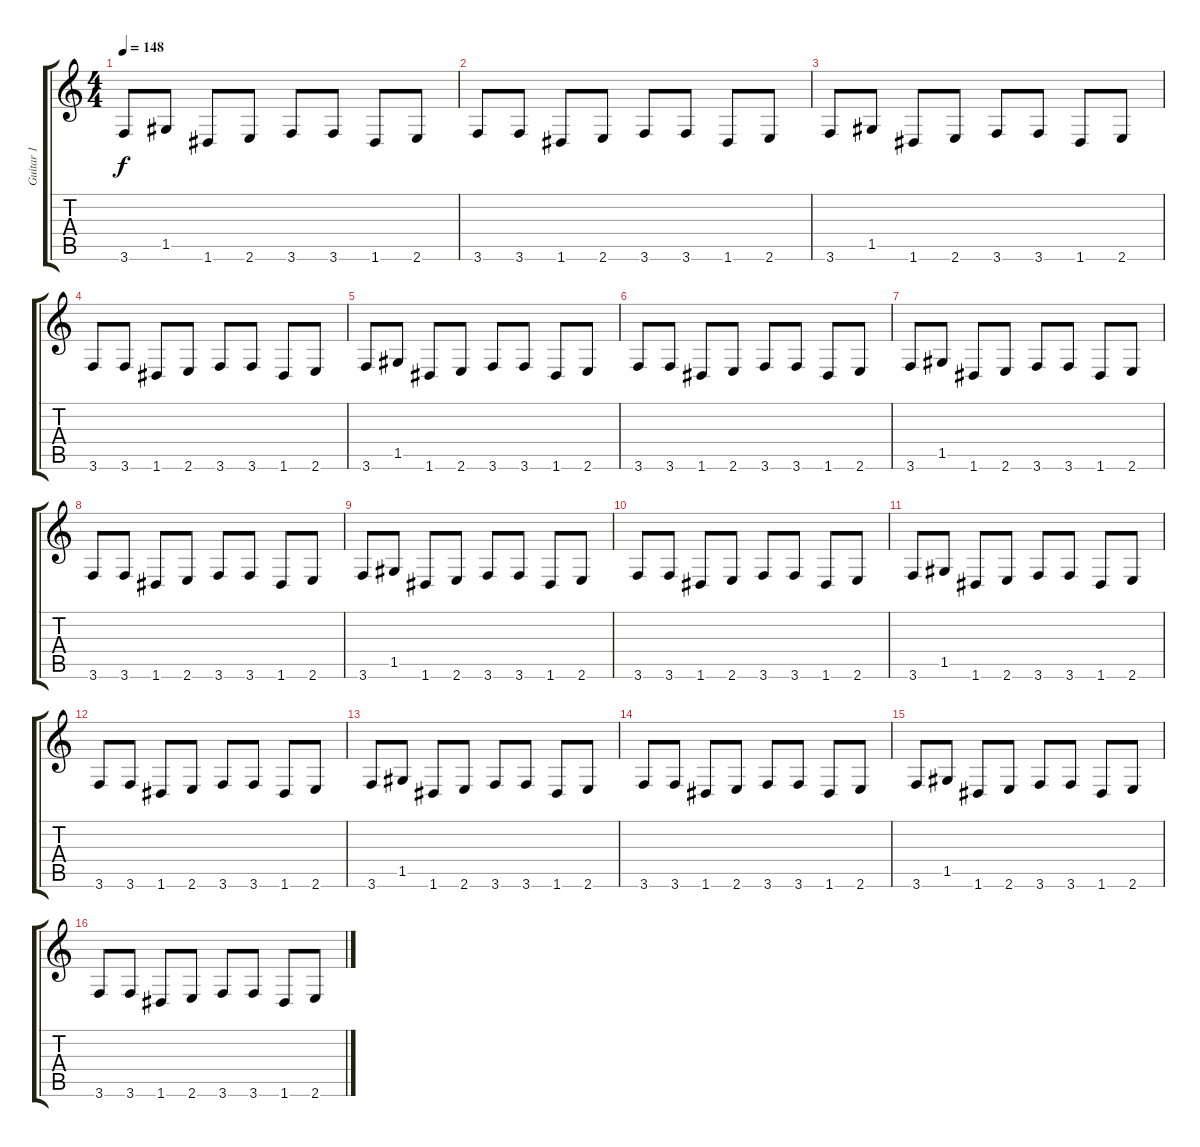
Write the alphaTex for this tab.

\track ("Guitar 1" "Guitar 1") {instrument distortionguitar}
\staff {score tabs}
\tuning (D4 A3 F3 C3 G2 D2) {hide}
\ts (4 4)
\tempo 148
\clef g2
\ks c
3.6.8{dy f} 1.5.8 1.6.8 2.6.8 3.6.8 3.6.8 1.6.8 2.6.8 |
3.6.8 3.6.8 1.6.8 2.6.8 3.6.8 3.6.8 1.6.8 2.6.8 |
3.6.8 1.5.8 1.6.8 2.6.8 3.6.8 3.6.8 1.6.8 2.6.8 |
3.6.8 3.6.8 1.6.8 2.6.8 3.6.8 3.6.8 1.6.8 2.6.8 |
3.6.8 1.5.8 1.6.8 2.6.8 3.6.8 3.6.8 1.6.8 2.6.8 |
3.6.8 3.6.8 1.6.8 2.6.8 3.6.8 3.6.8 1.6.8 2.6.8 |
3.6.8 1.5.8 1.6.8 2.6.8 3.6.8 3.6.8 1.6.8 2.6.8 |
3.6.8 3.6.8 1.6.8 2.6.8 3.6.8 3.6.8 1.6.8 2.6.8 |
3.6.8 1.5.8 1.6.8 2.6.8 3.6.8 3.6.8 1.6.8 2.6.8 |
3.6.8 3.6.8 1.6.8 2.6.8 3.6.8 3.6.8 1.6.8 2.6.8 |
3.6.8 1.5.8 1.6.8 2.6.8 3.6.8 3.6.8 1.6.8 2.6.8 |
3.6.8 3.6.8 1.6.8 2.6.8 3.6.8 3.6.8 1.6.8 2.6.8 |
3.6.8 1.5.8 1.6.8 2.6.8 3.6.8 3.6.8 1.6.8 2.6.8 |
3.6.8 3.6.8 1.6.8 2.6.8 3.6.8 3.6.8 1.6.8 2.6.8 |
3.6.8 1.5.8 1.6.8 2.6.8 3.6.8 3.6.8 1.6.8 2.6.8 |
3.6.8 3.6.8 1.6.8 2.6.8 3.6.8 3.6.8 1.6.8 2.6.8
